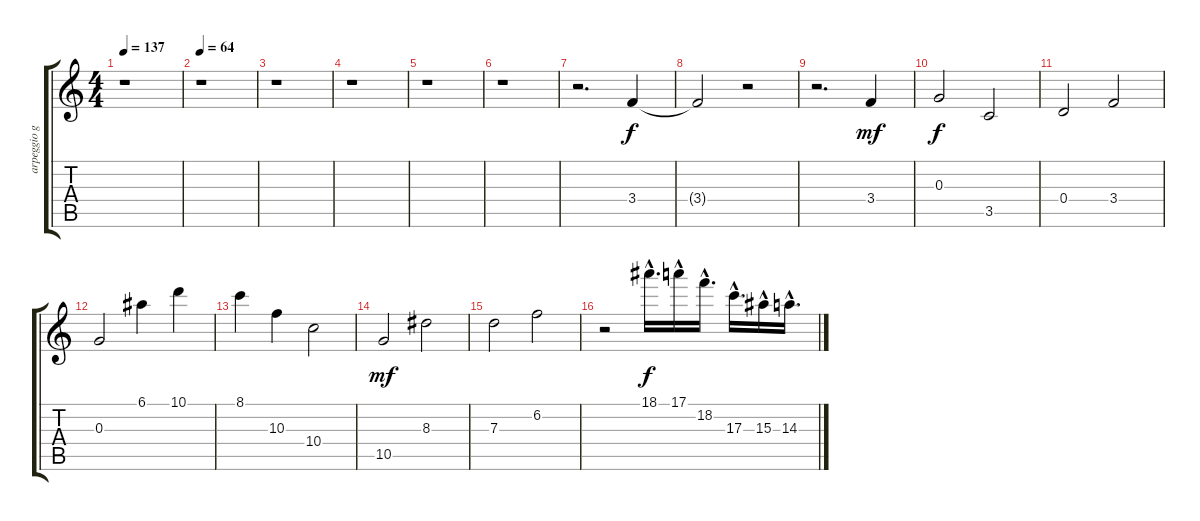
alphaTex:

\track ("arpeggio guitar echo" "arpeggio g") {instrument distortionguitar}
\staff {score tabs}
\tuning (E4 B3 G3 D3 A2 E2) {hide}
\ts (4 4)
\tempo 137
\clef g2
\ks c
r.1{dy mf} |
\tempo 64
r.1 |
r.1 |
r.1 |
r.1 |
r.1 |
r.2{d} 3.4.4{dy f volume 8} |
3.4{t}.2 r.2 |
r.2{d} 3.4.4{dy mf volume 10} |
0.3.2{dy f} 3.5.2 |
0.4.2 3.4.2 |
0.3.2 6.1.4 10.1.4 |
8.1.4 10.3.4 10.4.2 |
10.5.2{dy mf} 8.3.2 |
7.3.2 6.2.2 |
r.2 18.1{hac}.16{d dy f} 17.1{hac}.16 18.2{hac}.16{d} 17.3{hac}.16{d} 15.3{hac}.16 14.3{hac}.16{d}
